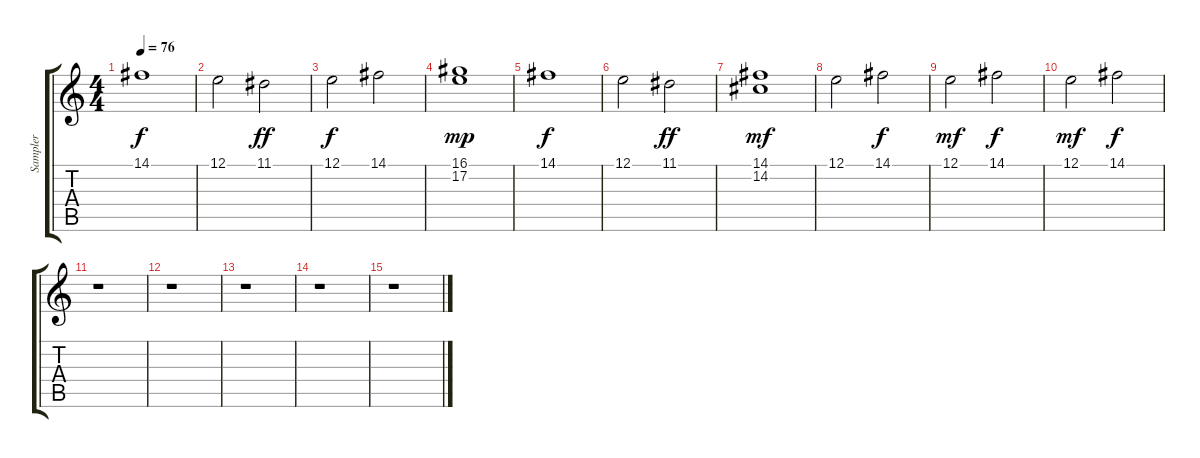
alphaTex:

\track ("Sampler" "Sampler") {instrument pad8sweep}
\staff {score tabs}
\tuning (E4 B3 G3 D3 A2 E2) {hide}
\ts (4 4)
\tempo 76
\clef g2
\ks c
14.1.1{dy f} |
12.1.2 11.1.2{dy ff} |
12.1.2{dy f} 14.1.2 |
(16.1 17.2).1{dy mp} |
14.1.1{dy f} |
12.1.2 11.1.2{dy ff} |
(14.1 14.2).1{dy mf} |
12.1.2 14.1.2{dy f} |
12.1.2{dy mf} 14.1.2{dy f} |
12.1.2{dy mf} 14.1.2{dy f} |
r.1 |
r.1 |
r.1 |
r.1 |
r.1
